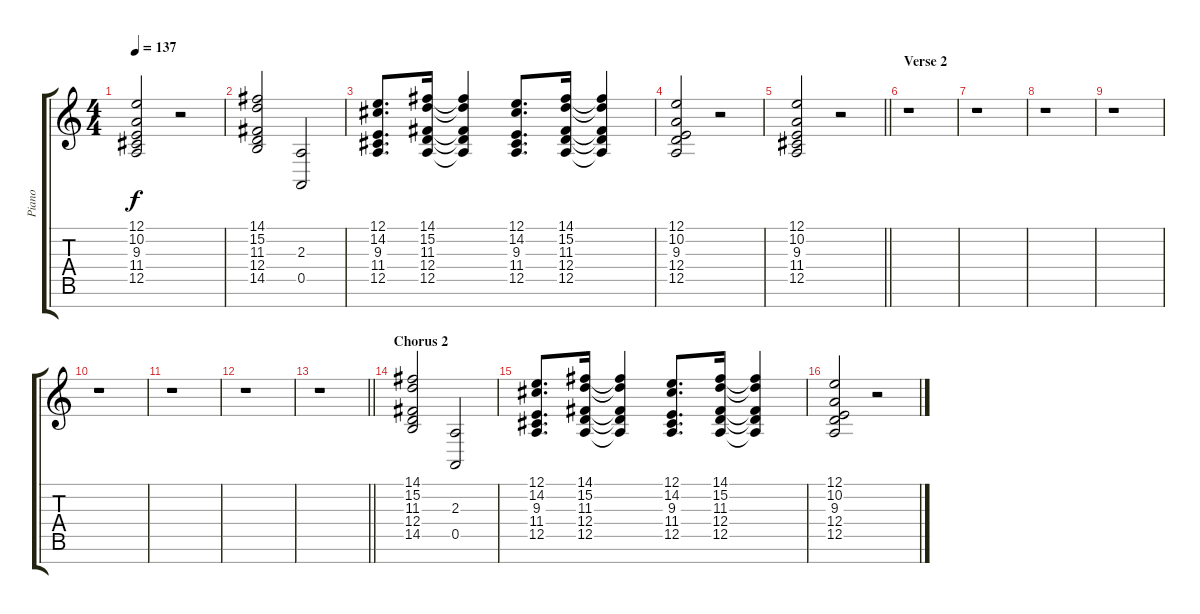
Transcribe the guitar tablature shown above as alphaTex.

\track ("Piano" "Piano") {instrument acousticgrandpiano}
\staff {score tabs}
\tuning (E4 B3 G3 D3 A2 E2 B1) {hide}
\ts (4 4)
\tempo 137
\clef g2
\ks c
(12.1 10.2 9.3 11.4 12.5).2{dy f} r.2 |
(14.1 15.2 11.3 12.4 14.5).2 (2.3 0.5).2 |
(12.1 14.2 9.3 11.4 12.5).8{d} (14.1 15.2 11.3 12.4 12.5).16 (14.1{t} 15.2{t} 11.3{t} 12.4{t} 12.5{t}).4 (12.1 14.2 9.3 11.4 12.5).8{d} (14.1 15.2 11.3 12.4 12.5).16 (14.1{t} 15.2{t} 11.3{t} 12.4{t} 12.5{t}).4 |
(12.1 10.2 9.3 12.4 12.5).2 r.2 |
\barLineRight lightlight
(12.1 10.2 9.3 11.4 12.5).2 r.2 |
\section ("" "Verse 2")
r.1 |
r.1 |
r.1 |
r.1 |
r.1 |
r.1 |
r.1 |
\barLineRight lightlight
r.1 |
\section ("" "Chorus 2")
(14.1 15.2 11.3 12.4 14.5).2 (2.3 0.5).2 |
(12.1 14.2 9.3 11.4 12.5).8{d} (14.1 15.2 11.3 12.4 12.5).16 (14.1{t} 15.2{t} 11.3{t} 12.4{t} 12.5{t}).4 (12.1 14.2 9.3 11.4 12.5).8{d} (14.1 15.2 11.3 12.4 12.5).16 (14.1{t} 15.2{t} 11.3{t} 12.4{t} 12.5{t}).4 |
(12.1 10.2 9.3 12.4 12.5).2 r.2
